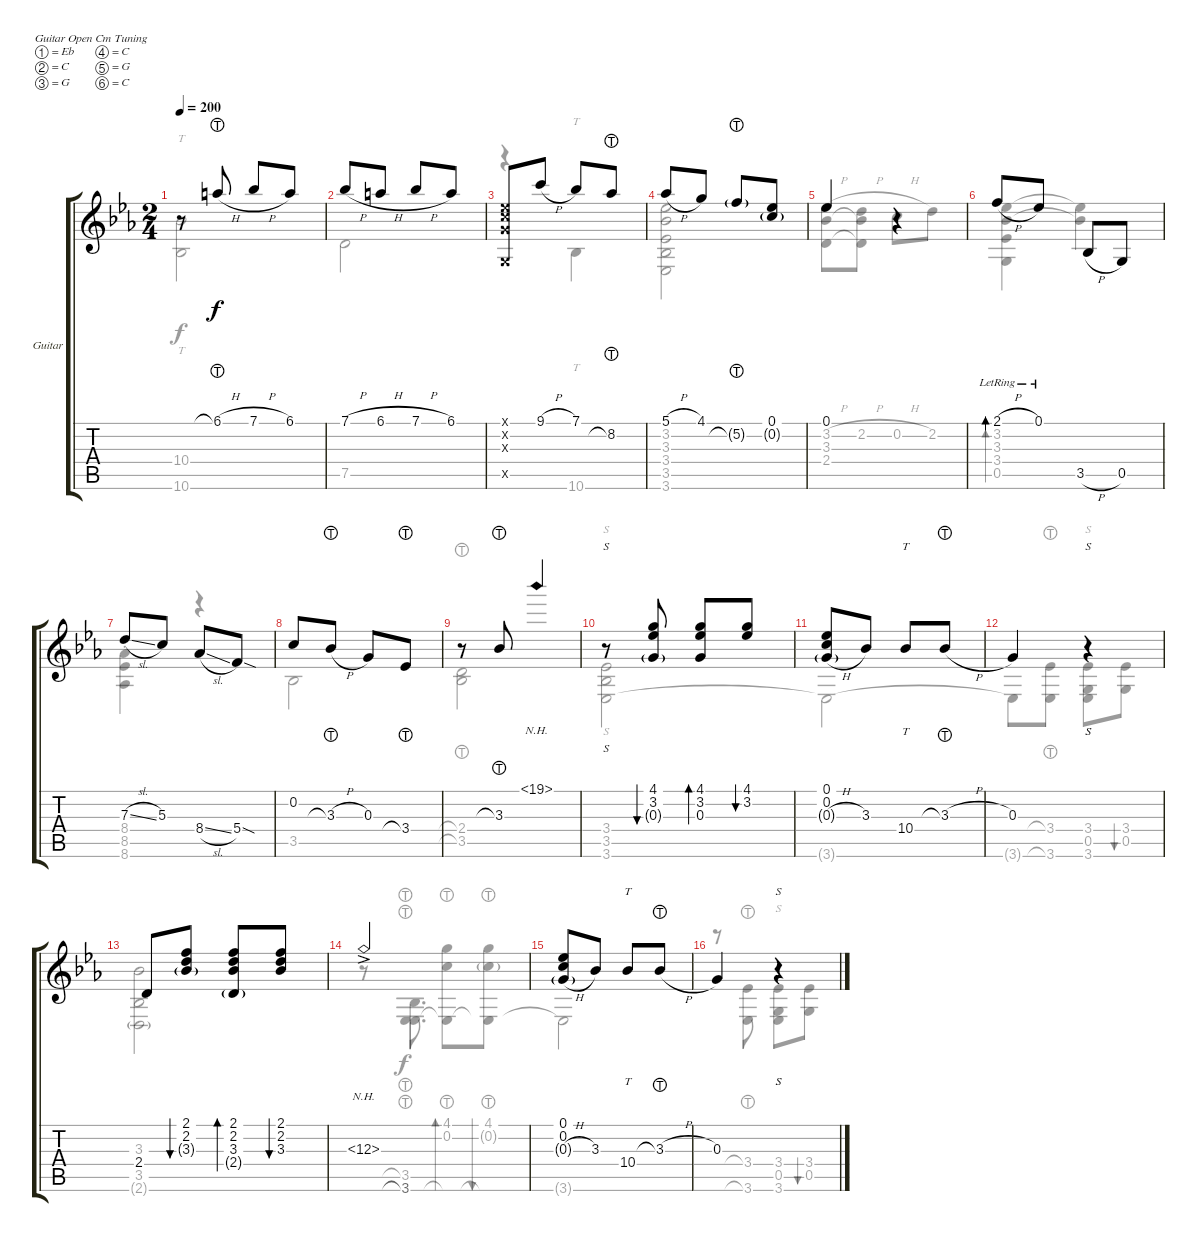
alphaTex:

\defaultSystemsLayout 4
\bracketExtendMode groupsimilarinstruments
\firstSystemTrackNameOrientation horizontal
\otherSystemsTrackNameOrientation horizontal
\track ("Acoustic Guitar" "Guitar") {instrument acousticguitarsteel}
\staff {score tabs}
\tuning (Eb4 C4 G3 C3 G2 C2)
\voice
\ts (2 4)
\tempo 200
\clef g2
\ks cminor
r.8{dy f} 6.1{h lht}.8 7.1{h}.8 6.1.8 |
7.1{h}.8 6.1{h}.8 7.1{h}.8 6.1.8 |
(0.5{x} 0.3{x} 0.2{x} 0.1{x}).8 9.1{h}.8 7.1.8 8.2{lht}.8 |
5.1{h}.8 4.1.8 5.2{lht g}.8 (0.1 0.2{g}).8 |
0.1.4 r.4 |
2.1{h lr}.8{bd 30} 0.1{lr}.8 3.5{h}.8 0.5.8 |
7.3{sl}.8 5.3.8 8.4{sl}.8 5.4{sod}.8 |
0.2.8 3.3{h lht}.8 0.3.8 3.4{lht}.8 |
r.8 3.3{lht}.8 19.1{nh}.4 |
r.8{s} (0.3{g} 3.2 4.1).8{bu 30} (4.1 3.2 0.3).8{bd 30} (3.2 4.1).8{bu 30} |
(0.1 0.2 0.3{h g}).8 3.3.8 10.4.8{tt} 3.3{h lht}.8 |
0.3.4 r.4{s} |
2.4.8 (2.1 2.2 3.3{g}).8{bu 30} (3.3 2.2 2.1 2.4{g}).8{bd 30} (2.1 2.2 3.3).8{bu 30} |
\scale
0.362903 12.3{nh ac}.2 |
\scale
0.199732 (0.1 0.2 0.3{h g}).8 3.3.8 10.4.8{tt} 3.3{h lht}.8 |
\scale
0.21295 0.3.4 r.4{s}
\voice
\clef g2
\ottava regular
\simile none
\ks cminor
(10.6 10.4).2{tt dy f} |
7.5.2 |
r.4 10.6.4{tt} |
(3.6 3.5 3.4 3.3 3.2).2 |
(2.4 3.3 3.2{h}).8 (2.2{h} 2.4{t} 3.3{t}).8 0.2{h}.8 2.2.8 |
(3.2 3.3 3.4 0.5).4{bd 30} (3.3{t} 3.2{t}).4 |
(8.6 8.5 8.4{st}).4 r.4 |
3.5.2 |
(3.5{lht} 2.4{lht}).2 |
(3.6 3.5 3.4).2{s} |
3.6{t}.2 |
3.6{t}.8 (3.6{lht} 3.4{lht}).8 (3.6 0.5 3.4).8{s} (3.4 0.5).8{bu 30} |
(3.5 3.3 2.6{g}).2 |
r.8 3.6{lht}.8 (4.1 0.2 3.6{lht t}).8{bd 30} (0.2{g} 4.1 3.6{lht t}).8{bu 30} |
3.6{t}.2 |
r.8 (3.6{lht} 3.4{lht}).8 (3.6 0.5 3.4).8{s} (3.4 0.5).8{bu 30}
\voice
\clef g2
\ottava regular
\simile none
\ks cminor
|
|
|
|
|
|
|
|
|
|
|
|
|
r.8 (3.6{lht} 3.5{lht}).4{d dy f} |
|
